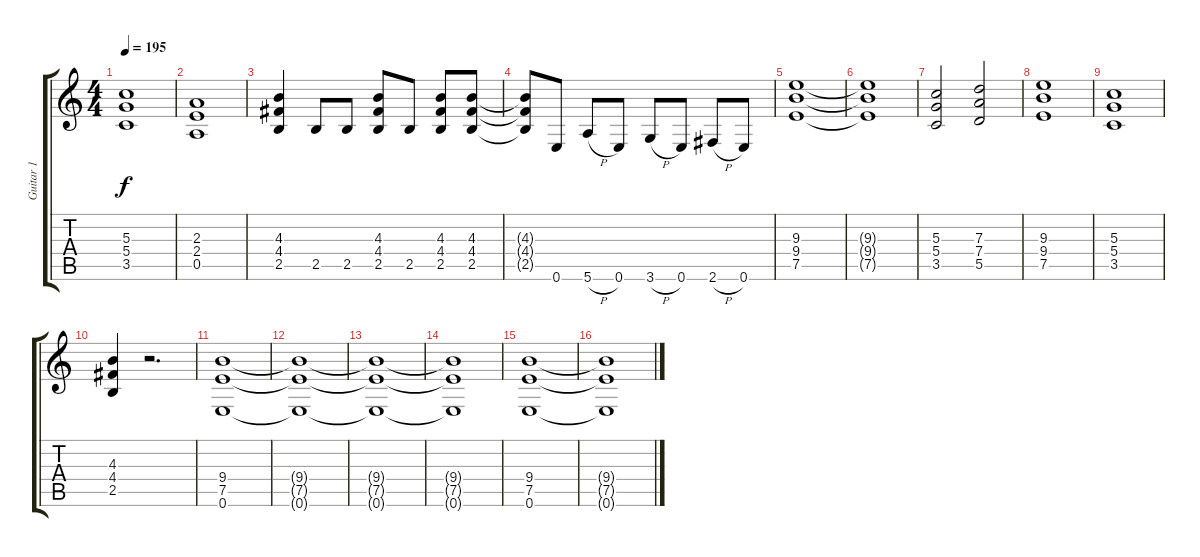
\track ("Guitar 1" "Guitar 1") {instrument overdrivenguitar}
\staff {score tabs}
\tuning (E4 B3 G3 D3 A2 E2) {hide}
\ts (4 4)
\tempo 195
\clef g2
\ks c
(5.3 5.4 3.5).1{dy f} |
(2.3 2.4 0.5).1 |
(4.3 4.4 2.5).4 2.5.8 2.5.8 (4.3 4.4 2.5).8 2.5.8 (4.3 4.4 2.5).8 (4.3 4.4 2.5).8 |
(4.3{t} 4.4{t} 2.5{t}).8 0.6.8 5.6{h}.8 0.6.8 3.6{h}.8 0.6.8 2.6{h}.8 0.6.8 |
(9.3 9.4 7.5).1 |
(9.3{t} 9.4{t} 7.5{t}).1 |
(5.3 5.4 3.5).2 (7.3 7.4 5.5).2 |
(9.3 9.4 7.5).1 |
(5.3 5.4 3.5).1 |
(4.3 4.4 2.5).4 r.2{d} |
(9.4 7.5 0.6).1 |
(9.4{t} 7.5{t} 0.6{t}).1 |
(9.4{t} 7.5{t} 0.6{t}).1 |
(9.4{t} 7.5{t} 0.6{t}).1 |
(9.4 7.5 0.6).1 |
(9.4{t} 7.5{t} 0.6{t}).1
